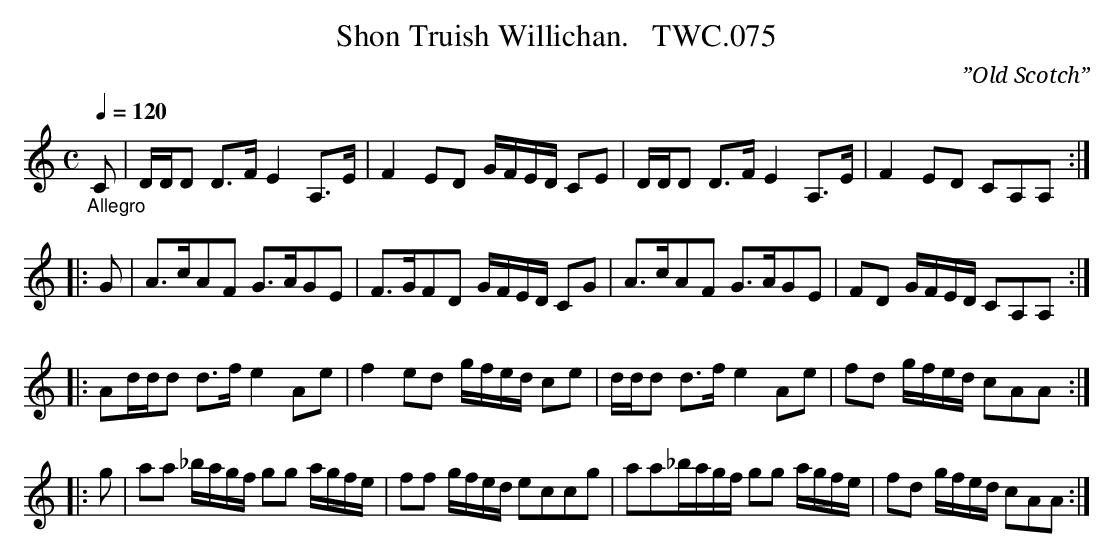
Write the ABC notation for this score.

X:1
T:Shon Truish Willichan.   TWC.075
L:1/8
C:”Old Scotch”
M:C
Q:1/4=120
K:Am
"_Allegro"\
C|D/D/D D>F E2 A,>E|F2 ED G/F/E/D/ CE|D/D/D D>F E2 A,>E|F2 ED CA,A, :|
|:G|A>cAF G>AGE|F>GFD G/F/E/D/ CG|A>cAF G>AGE|FD G/F/E/D/ CA,A, :|
|:Ad/d/d d>f e2 Ae|f2 ed g/f/e/d/ ce|d/d/d d>f e2 Ae|fd g/f/e/d/ cAA :|
|: g|aa _b/a/g/f/ gg a/g/f/e/|ff g/f/e/d/ eccg|aa_b/a/g/f/ gg a/g/f/e/|fd g/f/e/d/ cAA :|
